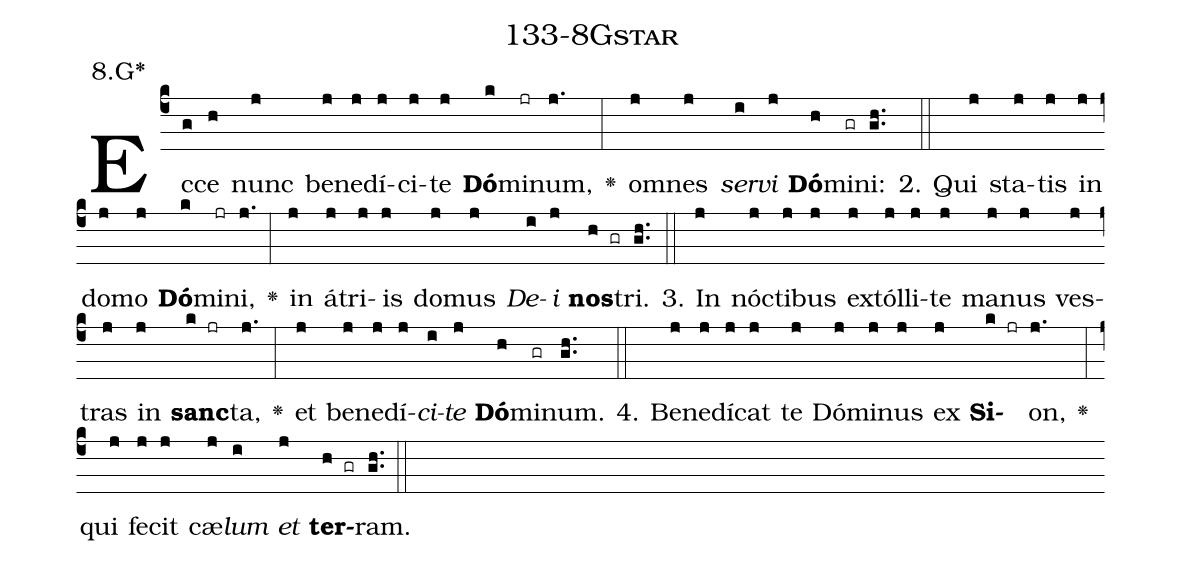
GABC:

name: 133-8Gstar;
annotation: 8.G*;
%%
(c4)Ec(g)ce(h) nunc(j) be(j)ne(j)dí(j)ci(j)te(j) <b>Dó</b>(k)mi(jr)num,(j.) <v>\greheightstar</v>(:) om(j)nes(j) <i>ser</i>(i)<i>vi</i>(j) <b>Dó</b>(h)mi(gr)ni:(gh..) (::)
2. Qui(j) sta(j)tis(j) in(j) do(j)mo(j) <b>Dó</b>(k)mi(jr)ni,(j.) <v>\greheightstar</v>(:) in(j) á(j)tri(j)is(j) do(j)mus(j) <i>De</i>(i)<i>i</i>(j) <b>nos</b>(h gr)tri.(gh..) (::)
3. In(j) nóc(j)ti(j)bus(j) ex(j)tól(j)li(j)te(j) ma(j)nus(j) ves(j)tras(j) in(j) <b>sanc</b>(k jr)ta,(j.) <v>\greheightstar</v>(:) et(j) be(j)ne(j)dí(j)<i>ci</i>(i)<i>te</i>(j) <b>Dó</b>(h)mi(gr)num.(gh..) (::)
4. Be(j)ne(j)dí(j)cat(j) te(j) Dó(j)mi(j)nus(j) ex(j) <b>Si</b>(k jr)on,(j.) <v>\greheightstar</v>(:) qui(j) fe(j)cit(j) cæ(j)<i>lum</i>(i) <i>et</i>(j) <b>ter</b>(h gr)ram.(gh..) (::)
